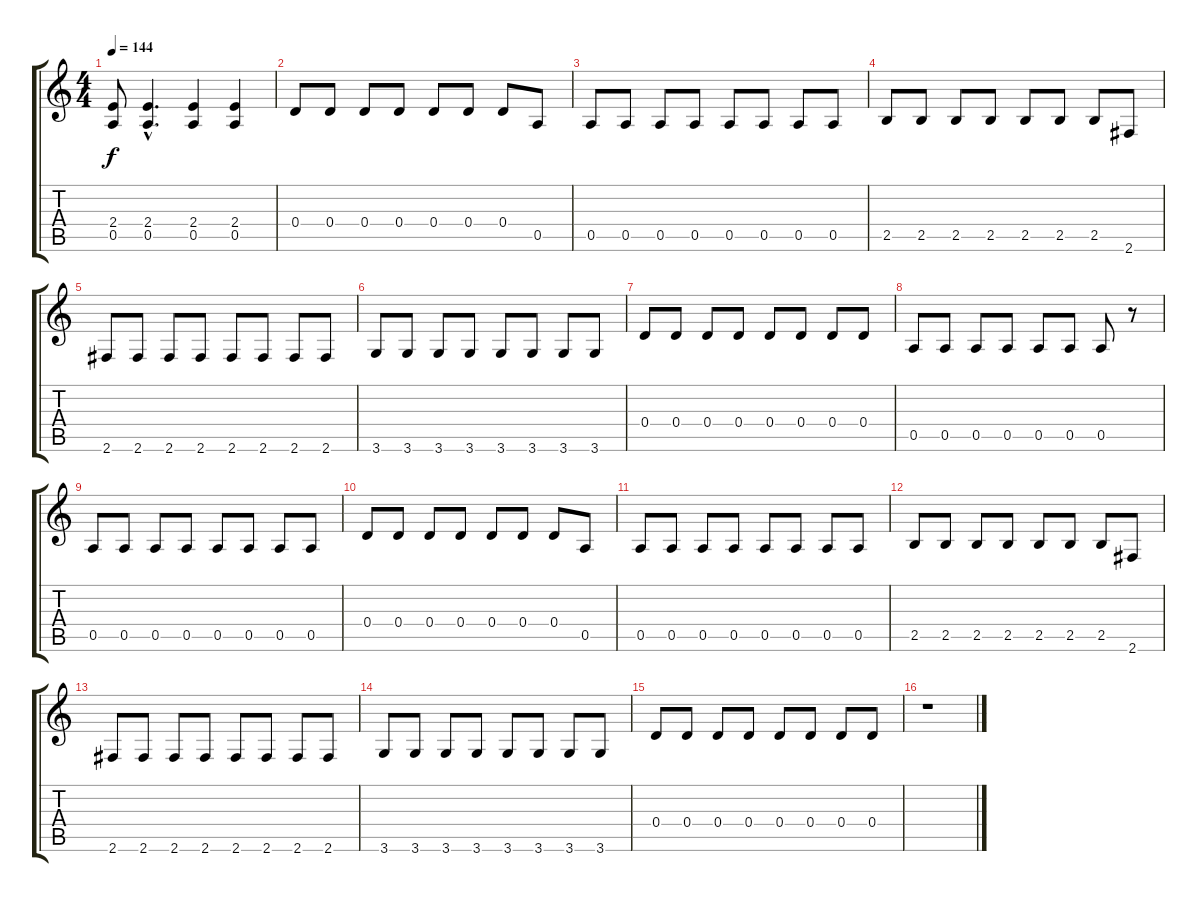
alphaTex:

\track "" {instrument overdrivenguitar}
\staff {score tabs}
\tuning (E4 B3 G3 D3 A2 E2) {hide}
\ts (4 4)
\tempo 144
\clef g2
\ks c
(2.4 0.5).8{dy f} (2.4{hac} 0.5{hac}).4{d} (2.4 0.5).4 (2.4 0.5).4 |
0.4.8 0.4.8 0.4.8 0.4.8 0.4.8 0.4.8 0.4.8 0.5.8 |
0.5.8 0.5.8 0.5.8 0.5.8 0.5.8 0.5.8 0.5.8 0.5.8 |
2.5.8 2.5.8 2.5.8 2.5.8 2.5.8 2.5.8 2.5.8 2.6.8 |
2.6.8 2.6.8 2.6.8 2.6.8 2.6.8 2.6.8 2.6.8 2.6.8 |
3.6.8 3.6.8 3.6.8 3.6.8 3.6.8 3.6.8 3.6.8 3.6.8 |
0.4.8 0.4.8 0.4.8 0.4.8 0.4.8 0.4.8 0.4.8 0.4.8 |
0.5.8 0.5.8 0.5.8 0.5.8 0.5.8 0.5.8 0.5.8 r.8 |
0.5.8 0.5.8 0.5.8 0.5.8 0.5.8 0.5.8 0.5.8 0.5.8 |
0.4.8 0.4.8 0.4.8 0.4.8 0.4.8 0.4.8 0.4.8 0.5.8 |
0.5.8 0.5.8 0.5.8 0.5.8 0.5.8 0.5.8 0.5.8 0.5.8 |
2.5.8 2.5.8 2.5.8 2.5.8 2.5.8 2.5.8 2.5.8 2.6.8 |
2.6.8 2.6.8 2.6.8 2.6.8 2.6.8 2.6.8 2.6.8 2.6.8 |
3.6.8 3.6.8 3.6.8 3.6.8 3.6.8 3.6.8 3.6.8 3.6.8 |
0.4.8 0.4.8 0.4.8 0.4.8 0.4.8 0.4.8 0.4.8 0.4.8 |
r.1
